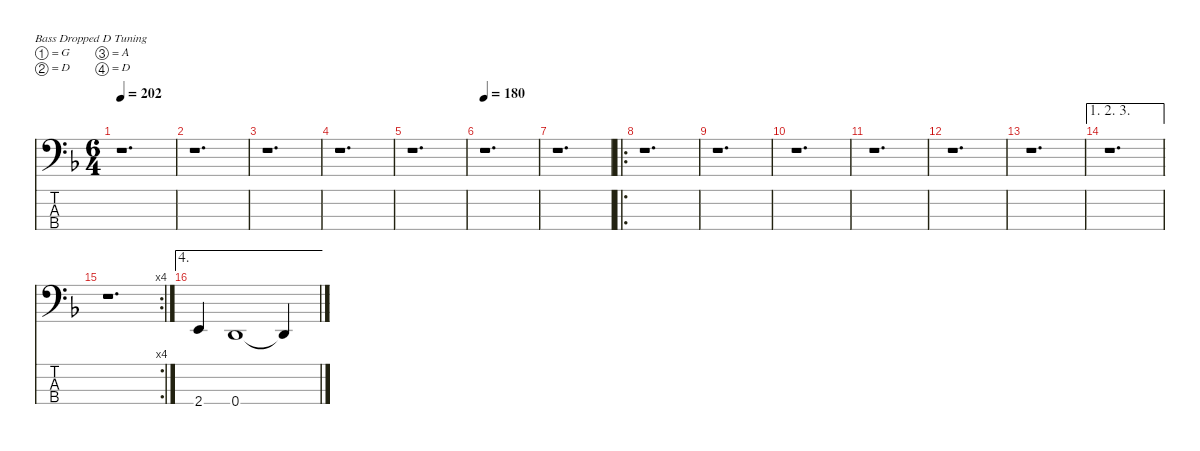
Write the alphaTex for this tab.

\defaultSystemsLayout 4
\hideDynamics
\bracketExtendMode nobrackets
\singleTrackTrackNamePolicy hidden
\multiTrackTrackNamePolicy hidden
\firstSystemTrackNameMode fullname
\firstSystemTrackNameOrientation horizontal
\otherSystemsTrackNameOrientation horizontal
\track ("Martin Mendez" "el.bs.") {defaultSystemsLayout 4 instrument electricbassfinger}
\staff {score tabs}
\tuning (G2 D2 A1 D1)
\ts (6 4)
\tempo 202
\clef f4
\ks dminor
r.1{d dy f beam Down} |
r.1{d beam Down} |
r.1{d beam Down} |
r.1{d beam Down} |
r.1{d beam Down} |
\tempo 180
r.1{d beam Down} |
r.1{d beam Down} |
\ro
r.1{d beam Down} |
r.1{d beam Down} |
r.1{d beam Down} |
r.1{d beam Down} |
r.1{d beam Down} |
r.1{d beam Down} |
\ae (1 2 3)
r.1{d beam Down} |
\rc 4
r.1{d beam Down} |
\ae 4
2.4{acc forcenatural}.4{beam Up} 0.4{acc forcenatural}.1{beam Up} 0.4{t acc forcenatural}.4{beam Up}
